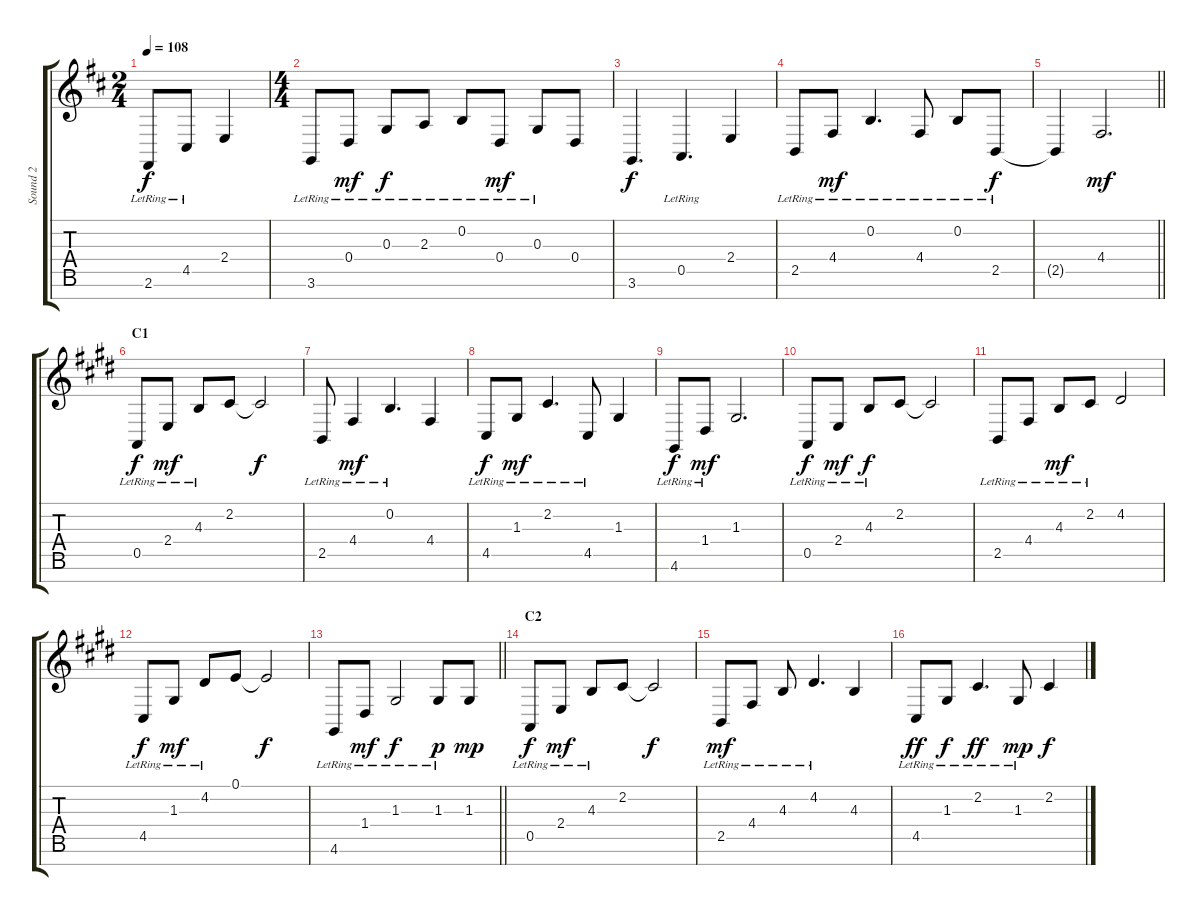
\track ("Sound 2" "Sound 2") {instrument acousticgrandpiano}
\staff {score tabs}
\tuning (E4 B3 G3 D3 A2 E2 B1) {hide}
\ts (2 4)
\tempo 108
\clef g2
\ks d
2.6{lr}.8{dy f} 4.5{lr}.8 2.4.4 |
\ts (4 4)
3.6{lr}.8 0.4{lr}.8{dy mf} 0.3{lr}.8{dy f} 2.3{lr}.8 0.2{lr}.8 0.4{lr}.8{dy mf} 0.3{lr}.8 0.4.8 |
3.6.4{d dy f} 0.5{lr}.4{d} 2.4.4 |
2.5{lr}.8 4.4{lr}.8{dy mf} 0.2{lr}.4{d} 4.4{lr}.8 0.2{lr}.8 2.5{lr}.8{dy f} |
\barLineRight lightlight
2.5{t}.4 4.4.2{d dy mf} |
\section ("" "C1")
\ks e
0.5{lr}.8{dy f} 2.4{lr}.8{dy mf} 4.3{lr}.8 2.2.8 2.2{t}.2{dy f} |
2.5{lr}.8 4.4{lr}.4{dy mf} 0.2{lr}.4{d} 4.4.4 |
4.5{lr}.8{dy f} 1.3{lr}.8{dy mf} 2.2{lr}.4{d} 4.5{lr}.8 1.3.4 |
4.6{lr}.8{dy f} 1.4{lr}.8{dy mf} 1.3.2{d} |
0.5{lr}.8{dy f} 2.4{lr}.8{dy mf} 4.3{lr}.8{dy f} 2.2.8 2.2{t}.2 |
2.5{lr}.8 4.4{lr}.8 4.3{lr}.8{dy mf} 2.2{lr}.8 4.2.2 |
4.5{lr}.8{dy f} 1.3{lr}.8{dy mf} 4.2{lr}.8 0.1.8 0.1{t}.2{dy f} |
\barLineRight lightlight
4.6{lr}.8 1.4{lr}.8{dy mf} 1.3{lr}.2{dy f} 1.3{lr}.8{dy p} 1.3.8{dy mp} |
\section ("" "C2")
0.5{lr}.8{dy f} 2.4{lr}.8{dy mf} 4.3{lr}.8 2.2.8 2.2{t}.2{dy f} |
2.5{lr}.8{dy mf} 4.4{lr}.8 4.3{lr}.8 4.2{lr}.4{d} 4.3.4 |
4.5{lr}.8{dy ff} 1.3{lr}.8{dy f} 2.2{lr}.4{d dy ff} 1.3{lr}.8{dy mp} 2.2.4{dy f}
